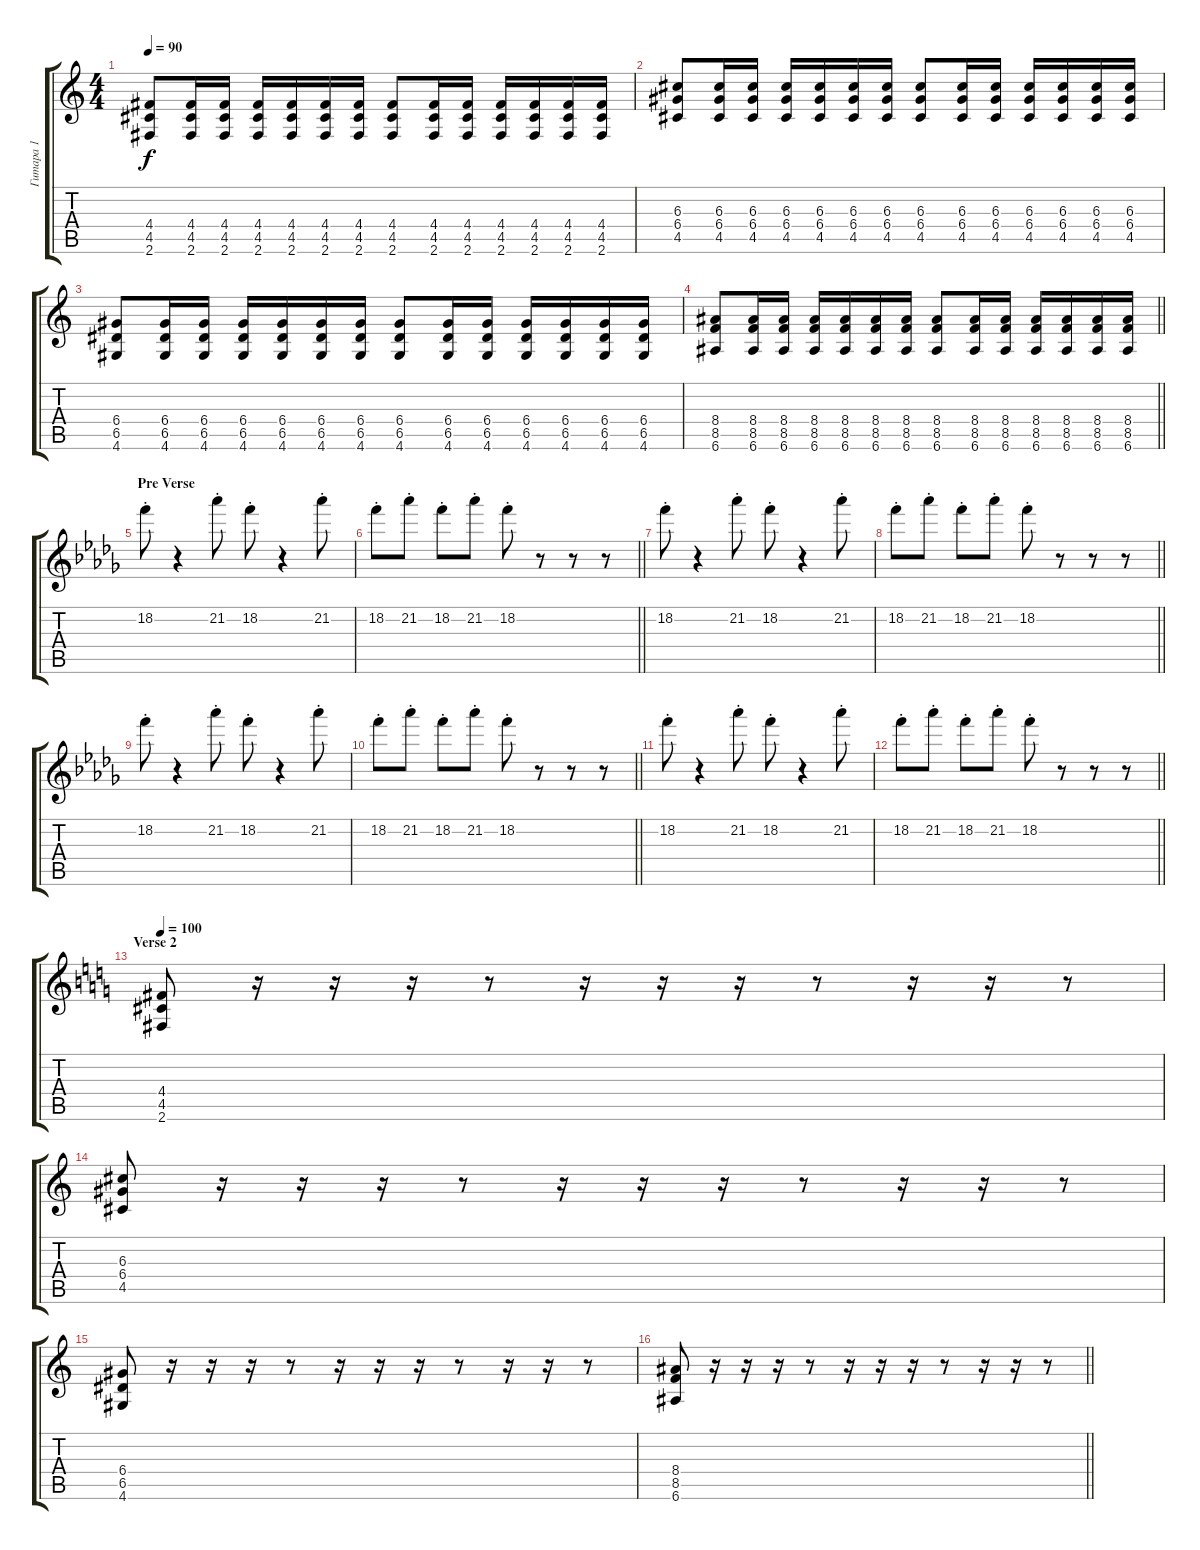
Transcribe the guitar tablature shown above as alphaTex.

\track ("Гитара 1" "Гитара 1") {instrument overdrivenguitar}
\staff {score tabs}
\tuning (E4 B3 G3 D3 A2 E2) {hide}
\ts (4 4)
\tempo 90
\clef g2
\ks c
(4.4 4.5 2.6).8{dy f} (4.4 4.5 2.6).16 (4.4 4.5 2.6).16 (4.4 4.5 2.6).16 (4.4 4.5 2.6).16 (4.4 4.5 2.6).16 (4.4 4.5 2.6).16 (4.4 4.5 2.6).8 (4.4 4.5 2.6).16 (4.4 4.5 2.6).16 (4.4 4.5 2.6).16 (4.4 4.5 2.6).16 (4.4 4.5 2.6).16 (4.4 4.5 2.6).16 |
(6.3 6.4 4.5).8 (6.3 6.4 4.5).16 (6.3 6.4 4.5).16 (6.3 6.4 4.5).16 (6.3 6.4 4.5).16 (6.3 6.4 4.5).16 (6.3 6.4 4.5).16 (6.3 6.4 4.5).8 (6.3 6.4 4.5).16 (6.3 6.4 4.5).16 (6.3 6.4 4.5).16 (6.3 6.4 4.5).16 (6.3 6.4 4.5).16 (6.3 6.4 4.5).16 |
(6.4 6.5 4.6).8 (6.4 6.5 4.6).16 (6.4 6.5 4.6).16 (6.4 6.5 4.6).16 (6.4 6.5 4.6).16 (6.4 6.5 4.6).16 (6.4 6.5 4.6).16 (6.4 6.5 4.6).8 (6.4 6.5 4.6).16 (6.4 6.5 4.6).16 (6.4 6.5 4.6).16 (6.4 6.5 4.6).16 (6.4 6.5 4.6).16 (6.4 6.5 4.6).16 |
\barLineRight lightlight
(8.4 8.5 6.6).8 (8.4 8.5 6.6).16 (8.4 8.5 6.6).16 (8.4 8.5 6.6).16 (8.4 8.5 6.6).16 (8.4 8.5 6.6).16 (8.4 8.5 6.6).16 (8.4 8.5 6.6).8 (8.4 8.5 6.6).16 (8.4 8.5 6.6).16 (8.4 8.5 6.6).16 (8.4 8.5 6.6).16 (8.4 8.5 6.6).16 (8.4 8.5 6.6).16 |
\section ("" "Pre Verse")
\ks db
18.2{st}.8{instrument overdrivenguitar} r.4 21.2{st}.8 18.2{st}.8 r.4 21.2{st}.8 |
\barLineRight lightlight
18.2{st}.8 21.2{st}.8 18.2{st}.8 21.2{st}.8 18.2{st}.8 r.8 r.8 r.8 |
18.2{st}.8 r.4 21.2{st}.8 18.2{st}.8 r.4 21.2{st}.8 |
\barLineRight lightlight
18.2{st}.8 21.2{st}.8 18.2{st}.8 21.2{st}.8 18.2{st}.8 r.8 r.8 r.8 |
18.2{st}.8 r.4 21.2{st}.8 18.2{st}.8 r.4 21.2{st}.8 |
\barLineRight lightlight
18.2{st}.8 21.2{st}.8 18.2{st}.8 21.2{st}.8 18.2{st}.8 r.8 r.8 r.8 |
18.2{st}.8 r.4 21.2{st}.8 18.2{st}.8 r.4 21.2{st}.8 |
\barLineRight lightlight
18.2{st}.8 21.2{st}.8 18.2{st}.8 21.2{st}.8 18.2{st}.8 r.8 r.8 r.8 |
\section ("" "Verse 2")
\tempo 100
\ks c
(4.4 4.5 2.6).8{instrument overdrivenguitar} r.16 r.16 r.16 r.8 r.16 r.16 r.16 r.8 r.16 r.16 r.8 |
(6.3 6.4 4.5).8 r.16 r.16 r.16 r.8 r.16 r.16 r.16 r.8 r.16 r.16 r.8 |
(6.4 6.5 4.6).8 r.16 r.16 r.16 r.8 r.16 r.16 r.16 r.8 r.16 r.16 r.8 |
\barLineRight lightlight
(8.4 8.5 6.6).8 r.16 r.16 r.16 r.8 r.16 r.16 r.16 r.8 r.16 r.16 r.8
